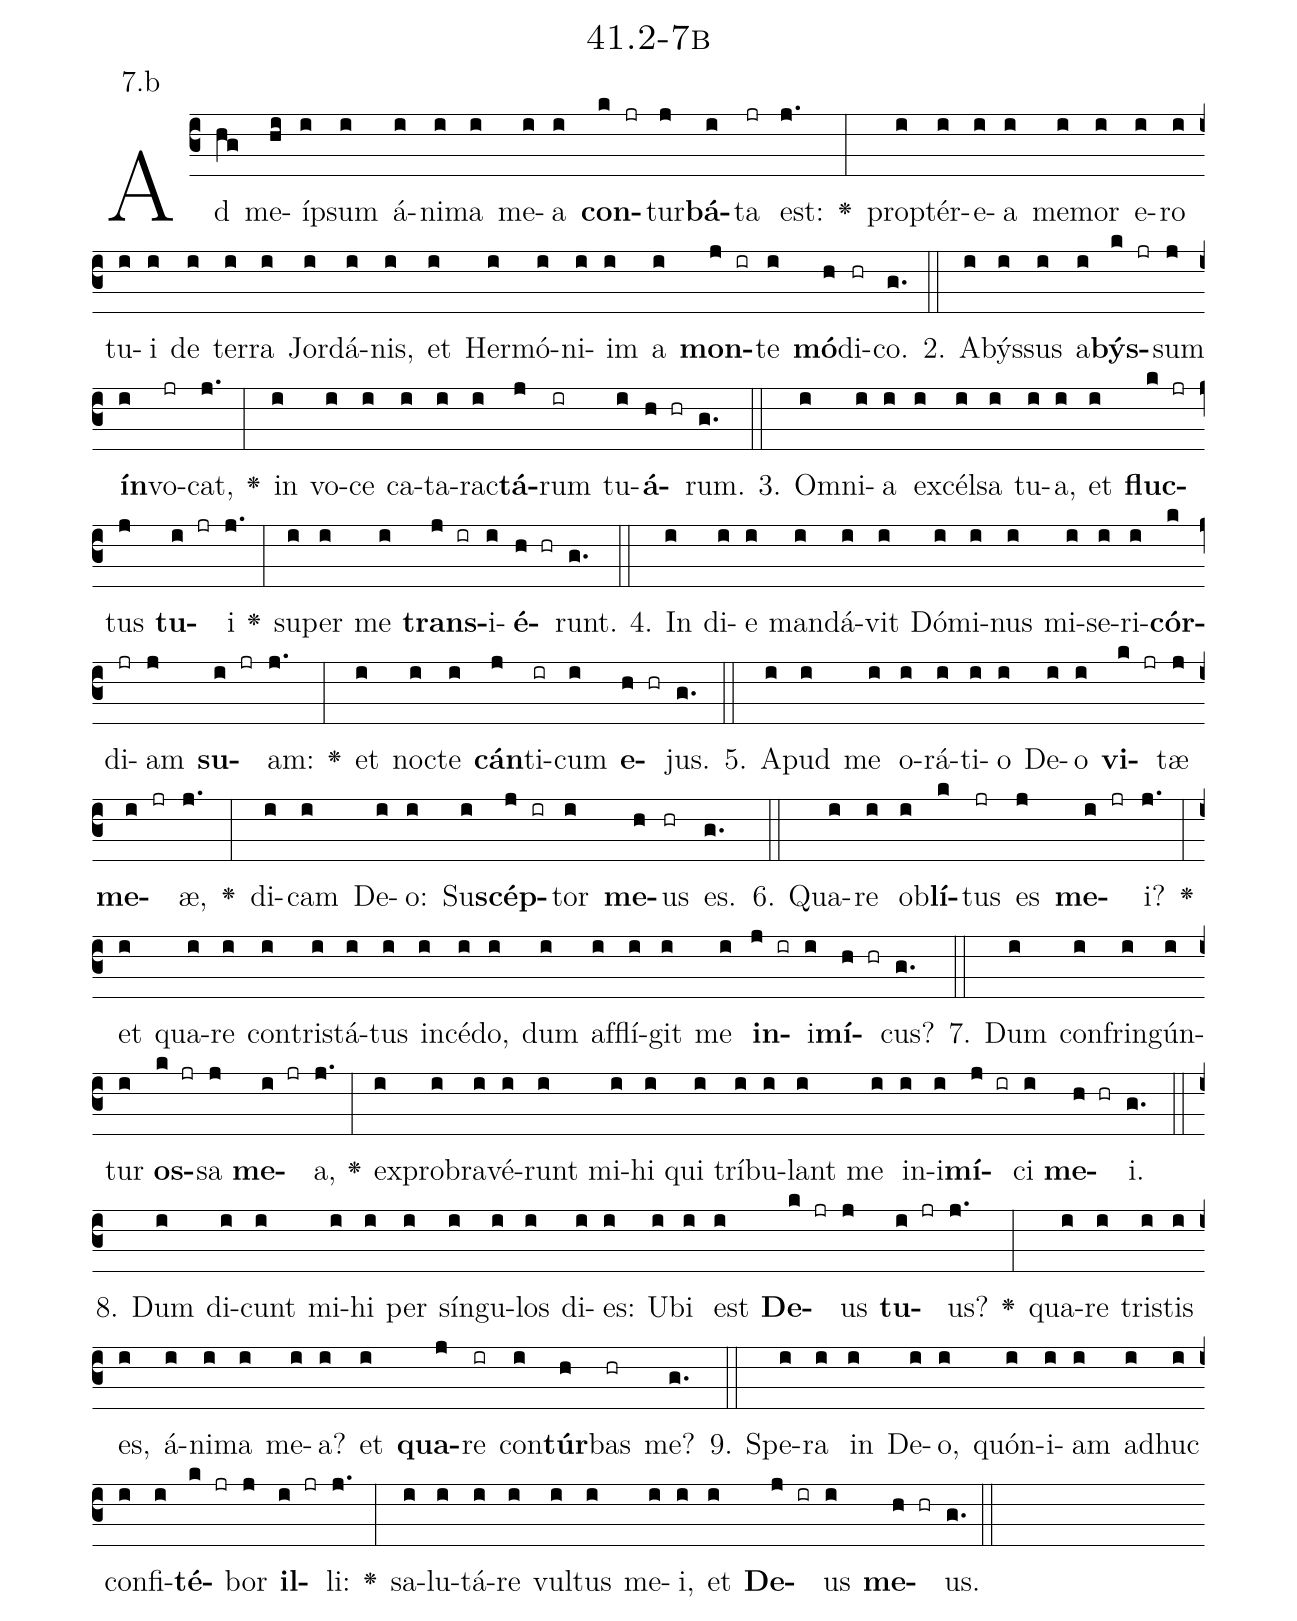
name: 41.2-7b;
annotation: 7.b;
%%
(c3)Ad(hg) me(hi)íp(i)sum(i) á(i)ni(i)ma(i) me(i)a(i) <b>con</b>(k jr)tur(j)<b>bá</b>(i)ta(jr) est:(j.) <v>\greheightstar</v>(:) prop(i)tér(i)e(i)a(i) me(i)mor(i) e(i)ro(i) tu(i)i(i) de(i) ter(i)ra(i) Jor(i)dá(i)nis,(i) et(i) Her(i)mó(i)ni(i)im(i) a(i) <b>mon</b>(j ir)te(i) <b>mó</b>(h)di(hr)co.(g.) (::)
2. A(i)býs(i)sus(i) a(i)<b>býs</b>(k jr)sum(j) <b>ín</b>(i)vo(jr)cat,(j.) <v>\greheightstar</v>(:) in(i) vo(i)ce(i) ca(i)ta(i)rac(i)<b>tá</b>(j)rum(ir) tu(i)<b>á</b>(h hr)rum.(g.) (::)
3. Om(i)ni(i)a(i) ex(i)cél(i)sa(i) tu(i)a,(i) et(i) <b>fluc</b>(k jr)tus(j) <b>tu</b>(i jr)i(j.) <v>\greheightstar</v>(:) su(i)per(i) me(i) <b>trans</b>(j ir)i(i)<b>é</b>(h hr)runt.(g.) (::)
4. In(i) di(i)e(i) man(i)dá(i)vit(i) Dó(i)mi(i)nus(i) mi(i)se(i)ri(i)<b>cór</b>(k)di(jr)am(j) <b>su</b>(i jr)am:(j.) <v>\greheightstar</v>(:) et(i) noc(i)te(i) <b>cán</b>(j)ti(ir)cum(i) <b>e</b>(h hr)jus.(g.) (::)
5. A(i)pud(i) me(i) o(i)rá(i)ti(i)o(i) De(i)o(i) <b>vi</b>(k jr)tæ(j) <b>me</b>(i jr)æ,(j.) <v>\greheightstar</v>(:) di(i)cam(i) De(i)o:(i) Su(i)<b>scép</b>(j ir)tor(i) <b>me</b>(h)us(hr) es.(g.) (::)
6. Qua(i)re(i) ob(i)<b>lí</b>(k)tus(jr) es(j) <b>me</b>(i jr)i?(j.) <v>\greheightstar</v>(:) et(i) qua(i)re(i) con(i)tris(i)tá(i)tus(i) in(i)cé(i)do,(i) dum(i) af(i)flí(i)git(i) me(i) <b>in</b>(j ir)i(i)<b>mí</b>(h hr)cus?(g.) (::)
7. Dum(i) con(i)frin(i)gún(i)tur(i) <b>os</b>(k jr)sa(j) <b>me</b>(i jr)a,(j.) <v>\greheightstar</v>(:) ex(i)pro(i)bra(i)vé(i)runt(i) mi(i)hi(i) qui(i) trí(i)bu(i)lant(i) me(i) in(i)i(i)<b>mí</b>(j ir)ci(i) <b>me</b>(h hr)i.(g.) (::)
8. Dum(i) di(i)cunt(i) mi(i)hi(i) per(i) sín(i)gu(i)los(i) di(i)es:(i) U(i)bi(i) est(i) <b>De</b>(k jr)us(j) <b>tu</b>(i jr)us?(j.) <v>\greheightstar</v>(:) qua(i)re(i) tris(i)tis(i) es,(i) á(i)ni(i)ma(i) me(i)a?(i) et(i) <b>qua</b>(j)re(ir) con(i)<b>túr</b>(h)bas(hr) me?(g.) (::)
9. Spe(i)ra(i) in(i) De(i)o,(i) quón(i)i(i)am(i) ad(i)huc(i) con(i)fi(i)<b>té</b>(k jr)bor(j) <b>il</b>(i jr)li:(j.) <v>\greheightstar</v>(:) sa(i)lu(i)tá(i)re(i) vul(i)tus(i) me(i)i,(i) et(i) <b>De</b>(j ir)us(i) <b>me</b>(h hr)us.(g.) (::)
